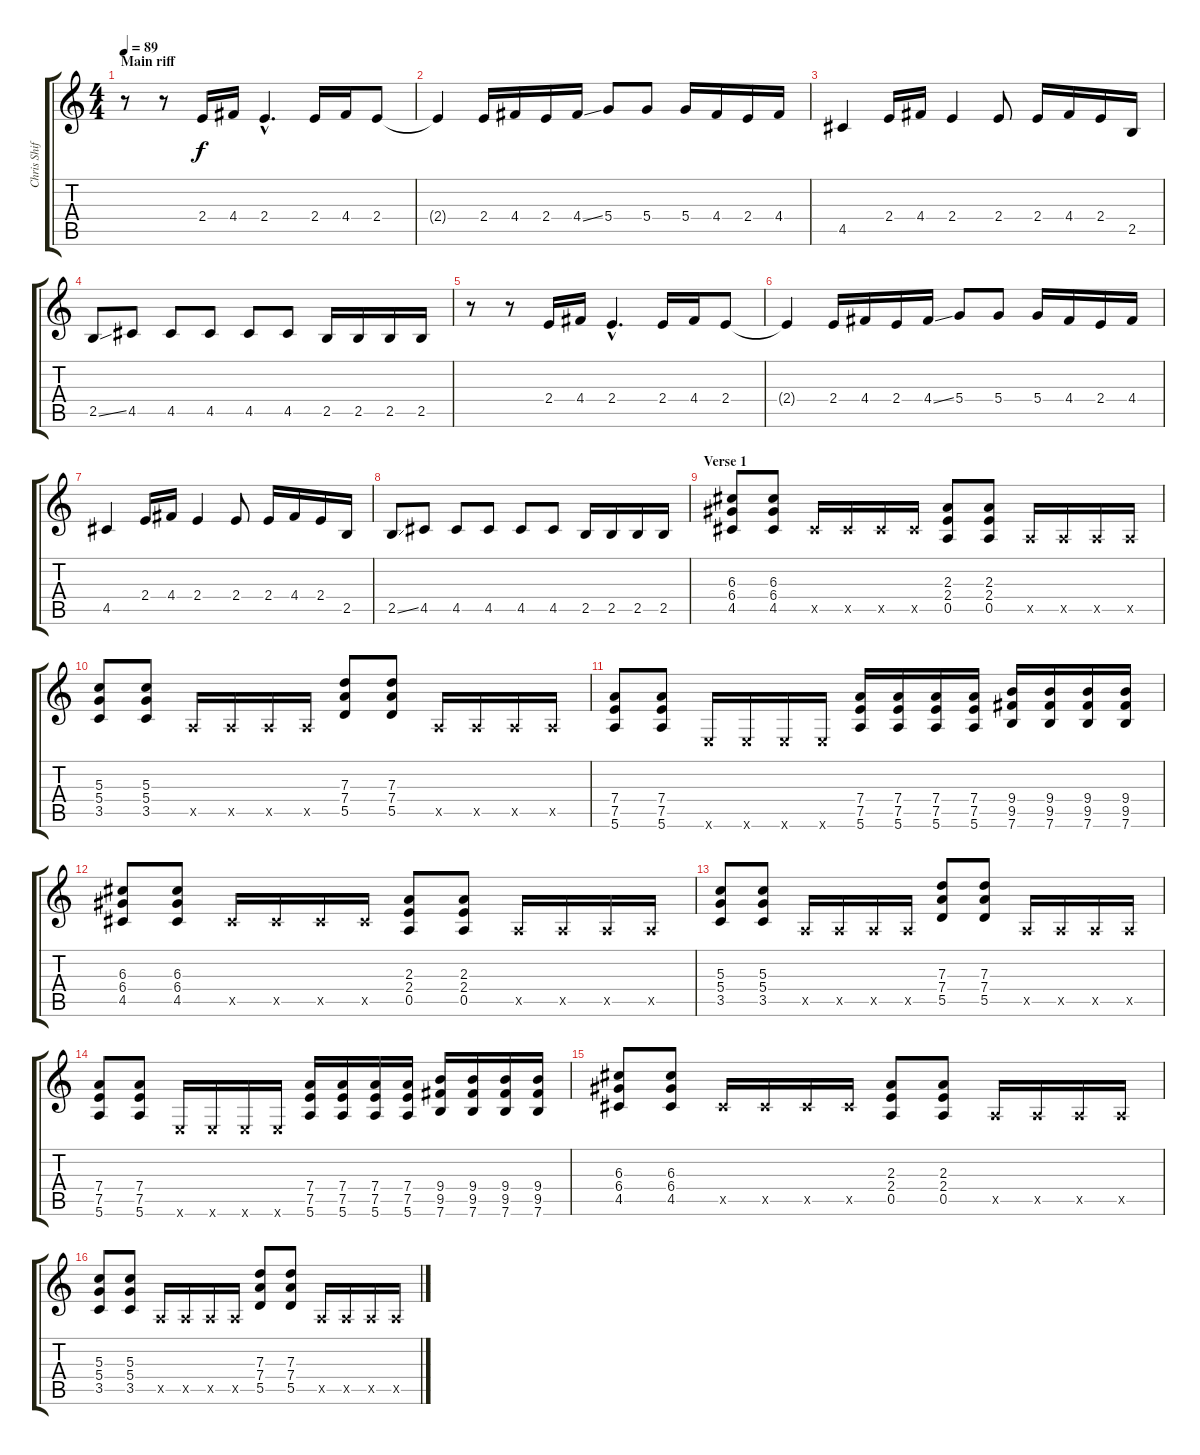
\track ("Chris Shifflett (Guitar)" "Chris Shif") {instrument distortionguitar}
\staff {score tabs}
\tuning (E4 B3 G3 D3 A2 E2) {hide}
\ts (4 4)
\section ("" "Main riff")
\tempo 89
\clef g2
\ks c
r.8{dy f instrument distortionguitar} r.8 2.4.16 4.4.16 2.4{hac}.4{d} 2.4.16 4.4.16 2.4.8 |
2.4{t}.4 2.4.16 4.4.16 2.4.16 4.4{ss}.16 5.4.8 5.4.8 5.4.16 4.4.16 2.4.16 4.4.16 |
4.5.4 2.4.16 4.4.16 2.4.4 2.4.8 2.4.16 4.4.16 2.4.16 2.5.16 |
2.5{ss}.8 4.5.8 4.5.8 4.5.8 4.5.8 4.5.8 2.5.16 2.5.16 2.5.16 2.5.16 |
r.8 r.8 2.4.16 4.4.16 2.4{hac}.4{d} 2.4.16 4.4.16 2.4.8 |
2.4{t}.4 2.4.16 4.4.16 2.4.16 4.4{ss}.16 5.4.8 5.4.8 5.4.16 4.4.16 2.4.16 4.4.16 |
4.5.4 2.4.16 4.4.16 2.4.4 2.4.8 2.4.16 4.4.16 2.4.16 2.5.16 |
2.5{ss}.8 4.5.8 4.5.8 4.5.8 4.5.8 4.5.8 2.5.16 2.5.16 2.5.16 2.5.16 |
\section ("" "Verse 1")
(6.3 6.4 4.5).8 (6.3 6.4 4.5).8 4.5{x}.16 4.5{x}.16 4.5{x}.16 4.5{x}.16 (2.3 2.4 0.5).8 (2.3 2.4 0.5).8 0.5{x}.16 0.5{x}.16 0.5{x}.16 0.5{x}.16 |
(5.3 5.4 3.5).8 (5.3 5.4 3.5).8 0.5{x}.16 0.5{x}.16 0.5{x}.16 0.5{x}.16 (7.3 7.4 5.5).8 (7.3 7.4 5.5).8 0.5{x}.16 0.5{x}.16 0.5{x}.16 0.5{x}.16 |
(7.4 7.5 5.6).8 (7.4 7.5 5.6).8 0.6{x}.16 0.6{x}.16 0.6{x}.16 0.6{x}.16 (7.4 7.5 5.6).16 (7.4 7.5 5.6).16 (7.4 7.5 5.6).16 (7.4 7.5 5.6).16 (9.4 9.5 7.6).16 (9.4 9.5 7.6).16 (9.4 9.5 7.6).16 (9.4 9.5 7.6).16 |
(6.3 6.4 4.5).8 (6.3 6.4 4.5).8 4.5{x}.16 4.5{x}.16 4.5{x}.16 4.5{x}.16 (2.3 2.4 0.5).8 (2.3 2.4 0.5).8 0.5{x}.16 0.5{x}.16 0.5{x}.16 0.5{x}.16 |
(5.3 5.4 3.5).8 (5.3 5.4 3.5).8 0.5{x}.16 0.5{x}.16 0.5{x}.16 0.5{x}.16 (7.3 7.4 5.5).8 (7.3 7.4 5.5).8 0.5{x}.16 0.5{x}.16 0.5{x}.16 0.5{x}.16 |
(7.4 7.5 5.6).8 (7.4 7.5 5.6).8 0.6{x}.16 0.6{x}.16 0.6{x}.16 0.6{x}.16 (7.4 7.5 5.6).16 (7.4 7.5 5.6).16 (7.4 7.5 5.6).16 (7.4 7.5 5.6).16 (9.4 9.5 7.6).16 (9.4 9.5 7.6).16 (9.4 9.5 7.6).16 (9.4 9.5 7.6).16 |
(6.3 6.4 4.5).8 (6.3 6.4 4.5).8 4.5{x}.16 4.5{x}.16 4.5{x}.16 4.5{x}.16 (2.3 2.4 0.5).8 (2.3 2.4 0.5).8 0.5{x}.16 0.5{x}.16 0.5{x}.16 0.5{x}.16 |
(5.3 5.4 3.5).8 (5.3 5.4 3.5).8 0.5{x}.16 0.5{x}.16 0.5{x}.16 0.5{x}.16 (7.3 7.4 5.5).8 (7.3 7.4 5.5).8 0.5{x}.16 0.5{x}.16 0.5{x}.16 0.5{x}.16
